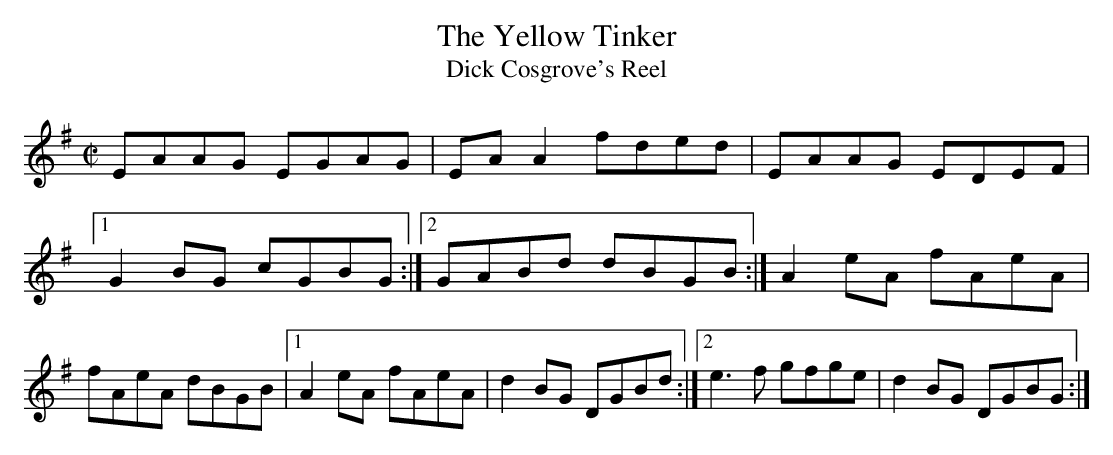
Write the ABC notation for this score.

X:1
T:Yellow Tinker, The
T:Dick Cosgrove's Reel
E:11
M:C|
K:ADor
\medskip
EAAG EGAG|EA A2 fded|EAAG EDEF|1 G2 BG cGBG:|2 GABd dBGB:|\
A2 eA fAeA|fAeA dBGB|1 A2 eA fAeA|d2 BG DGBd:|2 e3 f gfge|d2 BG DGBG:|**
\bigskip
